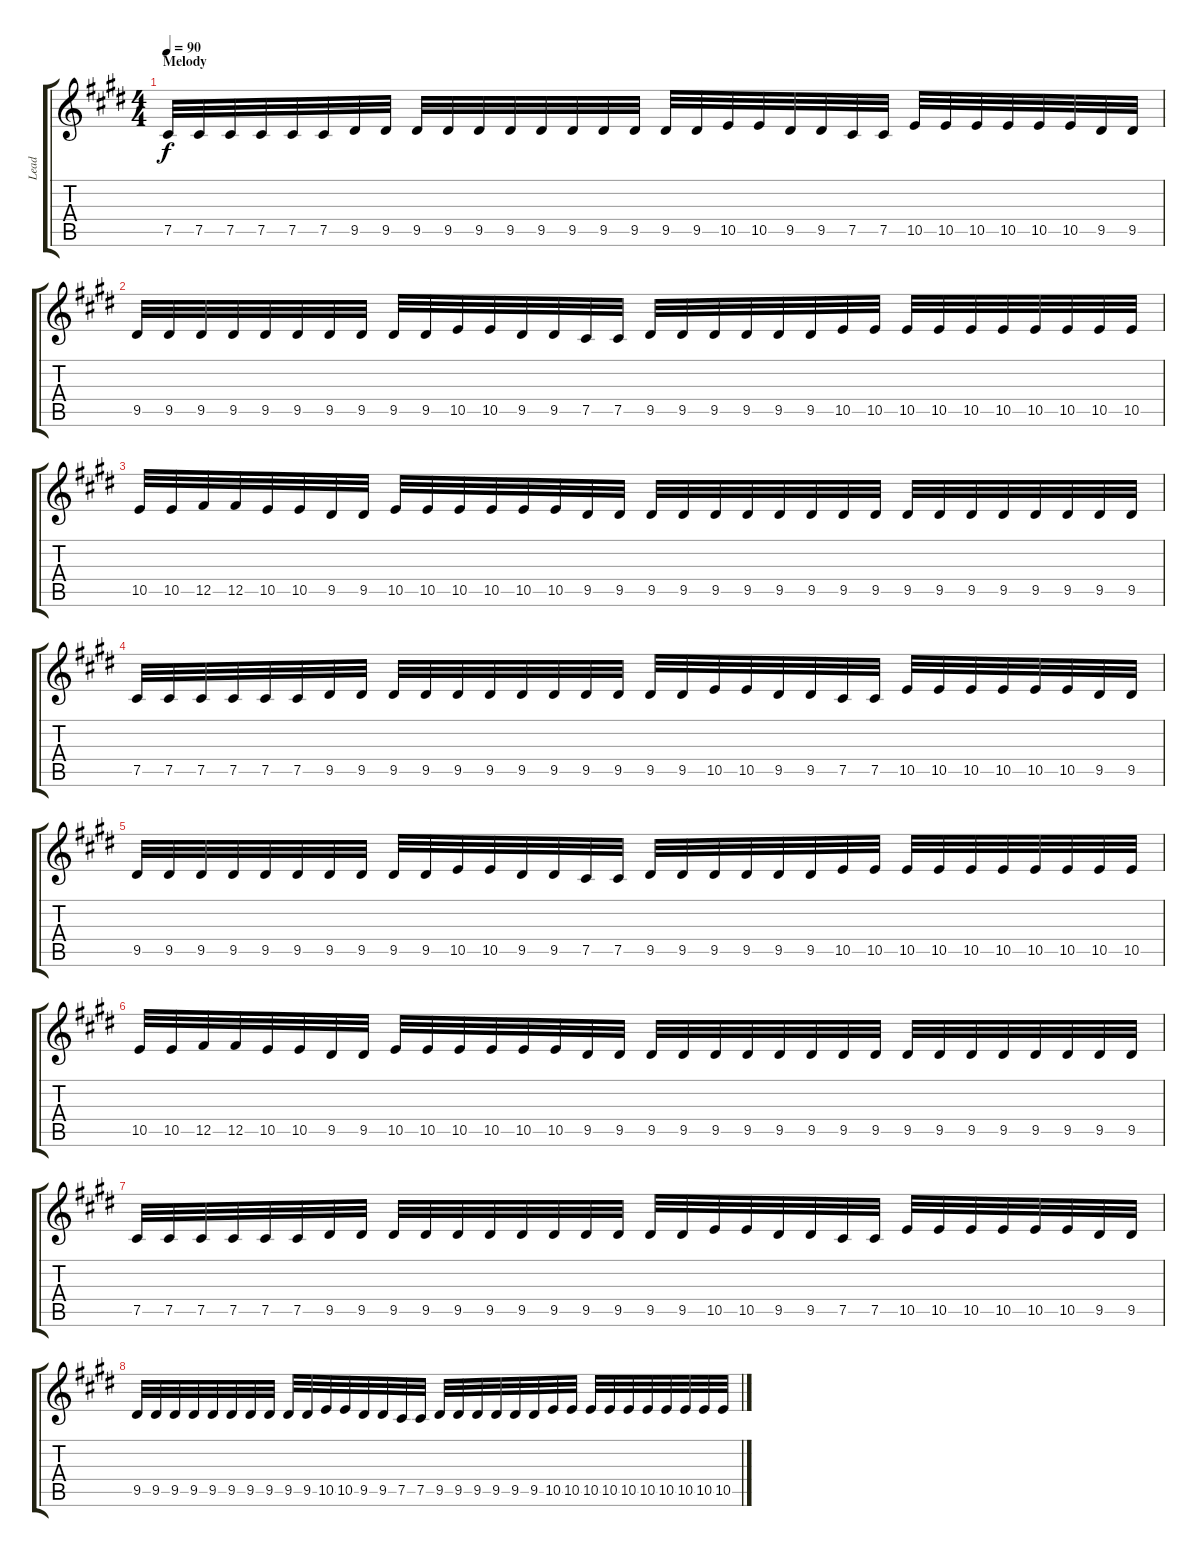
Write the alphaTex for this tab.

\track ("Lead" "Lead") {instrument overdrivenguitar}
\staff {score tabs}
\tuning (Db4 Ab3 E3 B2 Gb2 Db2) {hide}
\ts (4 4)
\section ("" "Melody")
\tempo 90
\clef g2
\ks c#minor
7.5.32{dy f} 7.5.32 7.5.32 7.5.32 7.5.32 7.5.32 9.5.32 9.5.32 9.5.32 9.5.32 9.5.32 9.5.32 9.5.32 9.5.32 9.5.32 9.5.32 9.5.32 9.5.32 10.5.32 10.5.32 9.5.32 9.5.32 7.5.32 7.5.32 10.5.32 10.5.32 10.5.32 10.5.32 10.5.32 10.5.32 9.5.32 9.5.32 |
9.5.32 9.5.32 9.5.32 9.5.32 9.5.32 9.5.32 9.5.32 9.5.32 9.5.32 9.5.32 10.5.32 10.5.32 9.5.32 9.5.32 7.5.32 7.5.32 9.5.32 9.5.32 9.5.32 9.5.32 9.5.32 9.5.32 10.5.32 10.5.32 10.5.32 10.5.32 10.5.32 10.5.32 10.5.32 10.5.32 10.5.32 10.5.32 |
10.5.32 10.5.32 12.5.32 12.5.32 10.5.32 10.5.32 9.5.32 9.5.32 10.5.32 10.5.32 10.5.32 10.5.32 10.5.32 10.5.32 9.5.32 9.5.32 9.5.32 9.5.32 9.5.32 9.5.32 9.5.32 9.5.32 9.5.32 9.5.32 9.5.32 9.5.32 9.5.32 9.5.32 9.5.32 9.5.32 9.5.32 9.5.32 |
7.5.32 7.5.32 7.5.32 7.5.32 7.5.32 7.5.32 9.5.32 9.5.32 9.5.32 9.5.32 9.5.32 9.5.32 9.5.32 9.5.32 9.5.32 9.5.32 9.5.32 9.5.32 10.5.32 10.5.32 9.5.32 9.5.32 7.5.32 7.5.32 10.5.32 10.5.32 10.5.32 10.5.32 10.5.32 10.5.32 9.5.32 9.5.32 |
9.5.32 9.5.32 9.5.32 9.5.32 9.5.32 9.5.32 9.5.32 9.5.32 9.5.32 9.5.32 10.5.32 10.5.32 9.5.32 9.5.32 7.5.32 7.5.32 9.5.32 9.5.32 9.5.32 9.5.32 9.5.32 9.5.32 10.5.32 10.5.32 10.5.32 10.5.32 10.5.32 10.5.32 10.5.32 10.5.32 10.5.32 10.5.32 |
10.5.32 10.5.32 12.5.32 12.5.32 10.5.32 10.5.32 9.5.32 9.5.32 10.5.32 10.5.32 10.5.32 10.5.32 10.5.32 10.5.32 9.5.32 9.5.32 9.5.32 9.5.32 9.5.32 9.5.32 9.5.32 9.5.32 9.5.32 9.5.32 9.5.32 9.5.32 9.5.32 9.5.32 9.5.32 9.5.32 9.5.32 9.5.32 |
7.5.32 7.5.32 7.5.32 7.5.32 7.5.32 7.5.32 9.5.32 9.5.32 9.5.32 9.5.32 9.5.32 9.5.32 9.5.32 9.5.32 9.5.32 9.5.32 9.5.32 9.5.32 10.5.32 10.5.32 9.5.32 9.5.32 7.5.32 7.5.32 10.5.32 10.5.32 10.5.32 10.5.32 10.5.32 10.5.32 9.5.32 9.5.32 |
9.5.32 9.5.32 9.5.32 9.5.32 9.5.32 9.5.32 9.5.32 9.5.32 9.5.32 9.5.32 10.5.32 10.5.32 9.5.32 9.5.32 7.5.32 7.5.32 9.5.32 9.5.32 9.5.32 9.5.32 9.5.32 9.5.32 10.5.32 10.5.32 10.5.32 10.5.32 10.5.32 10.5.32 10.5.32 10.5.32 10.5.32 10.5.32
